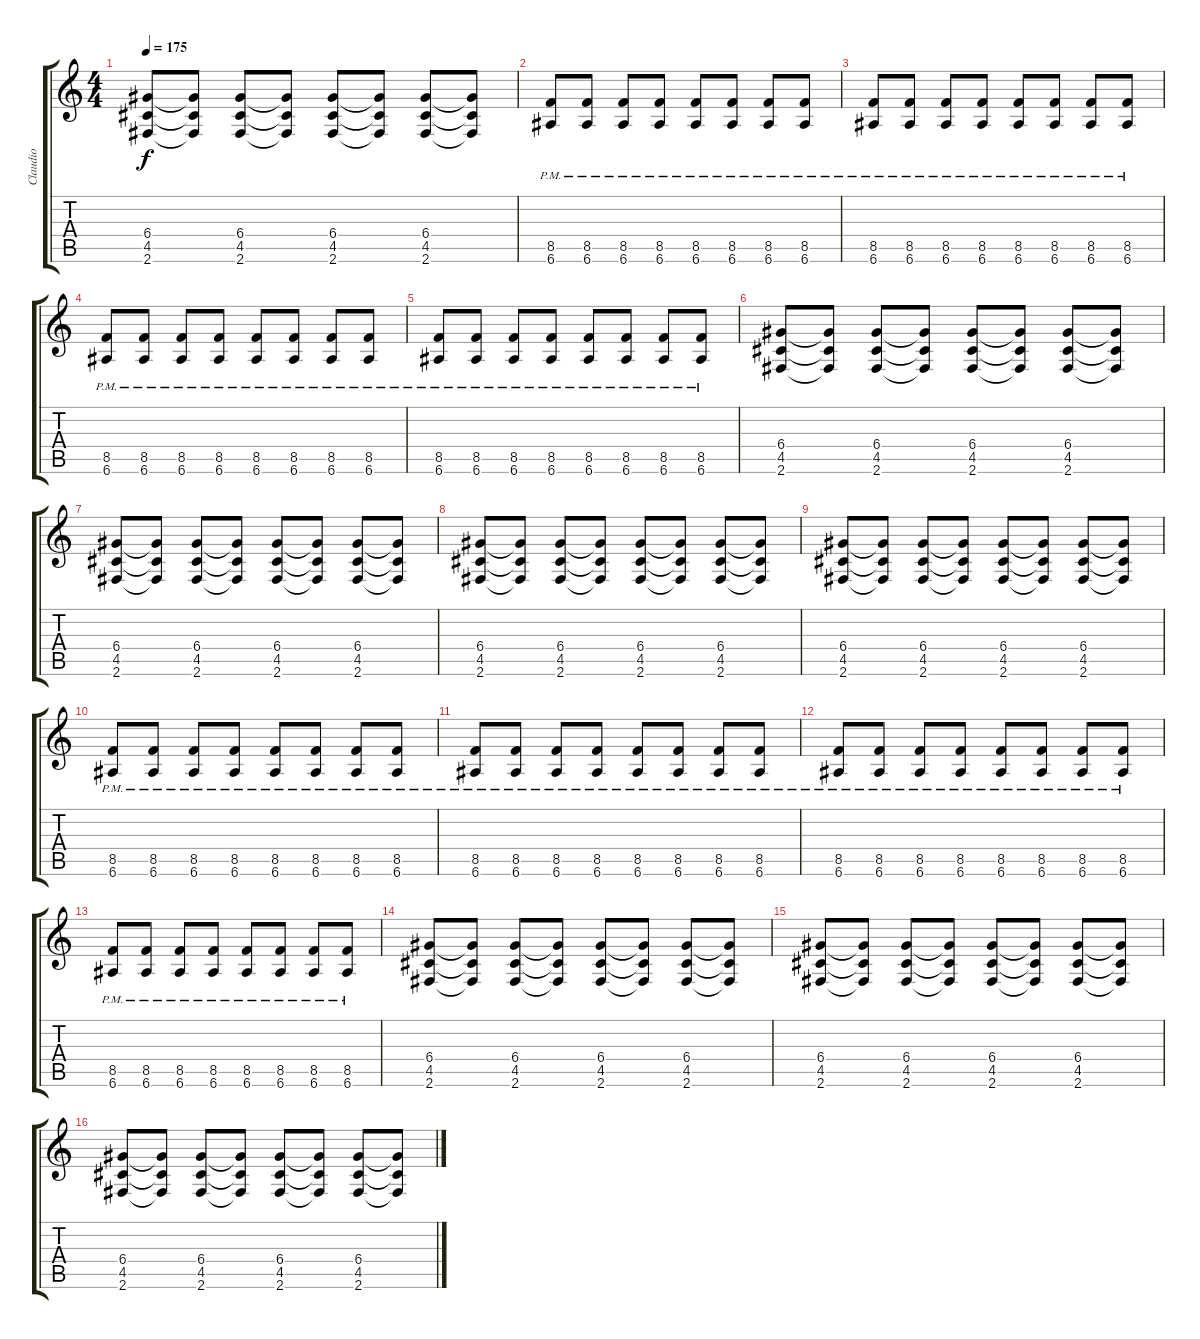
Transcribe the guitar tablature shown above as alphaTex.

\track ("Claudio" "Claudio") {instrument distortionguitar}
\staff {score tabs}
\tuning (E4 B3 G3 D3 A2 E2) {hide}
\ts (4 4)
\tempo 175
\clef g2
\ks c
(6.4 4.5 2.6).8{dy f} (6.4{t} 4.5{t} 2.6{t}).8 (6.4 4.5 2.6).8 (6.4{t} 4.5{t} 2.6{t}).8 (6.4 4.5 2.6).8 (6.4{t} 4.5{t} 2.6{t}).8 (6.4 4.5 2.6).8 (6.4{t} 4.5{t} 2.6{t}).8 |
(8.5{pm} 6.6{pm}).8 (8.5{pm} 6.6{pm}).8 (8.5{pm} 6.6{pm}).8 (8.5{pm} 6.6{pm}).8 (8.5{pm} 6.6{pm}).8 (8.5{pm} 6.6{pm}).8 (8.5{pm} 6.6{pm}).8 (8.5{pm} 6.6{pm}).8 |
(8.5{pm} 6.6{pm}).8 (8.5{pm} 6.6{pm}).8 (8.5{pm} 6.6{pm}).8 (8.5{pm} 6.6{pm}).8 (8.5{pm} 6.6{pm}).8 (8.5{pm} 6.6{pm}).8 (8.5{pm} 6.6{pm}).8 (8.5{pm} 6.6{pm}).8 |
(8.5{pm} 6.6{pm}).8 (8.5{pm} 6.6{pm}).8 (8.5{pm} 6.6{pm}).8 (8.5{pm} 6.6{pm}).8 (8.5{pm} 6.6{pm}).8 (8.5{pm} 6.6{pm}).8 (8.5{pm} 6.6{pm}).8 (8.5{pm} 6.6{pm}).8 |
(8.5{pm} 6.6{pm}).8 (8.5{pm} 6.6{pm}).8 (8.5{pm} 6.6{pm}).8 (8.5{pm} 6.6{pm}).8 (8.5{pm} 6.6{pm}).8 (8.5{pm} 6.6{pm}).8 (8.5{pm} 6.6{pm}).8 (8.5{pm} 6.6{pm}).8 |
(6.4 4.5 2.6).8 (6.4{t} 4.5{t} 2.6{t}).8 (6.4 4.5 2.6).8 (6.4{t} 4.5{t} 2.6{t}).8 (6.4 4.5 2.6).8 (6.4{t} 4.5{t} 2.6{t}).8 (6.4 4.5 2.6).8 (6.4{t} 4.5{t} 2.6{t}).8 |
(6.4 4.5 2.6).8 (6.4{t} 4.5{t} 2.6{t}).8 (6.4 4.5 2.6).8 (6.4{t} 4.5{t} 2.6{t}).8 (6.4 4.5 2.6).8 (6.4{t} 4.5{t} 2.6{t}).8 (6.4 4.5 2.6).8 (6.4{t} 4.5{t} 2.6{t}).8 |
(6.4 4.5 2.6).8 (6.4{t} 4.5{t} 2.6{t}).8 (6.4 4.5 2.6).8 (6.4{t} 4.5{t} 2.6{t}).8 (6.4 4.5 2.6).8 (6.4{t} 4.5{t} 2.6{t}).8 (6.4 4.5 2.6).8 (6.4{t} 4.5{t} 2.6{t}).8 |
(6.4 4.5 2.6).8 (6.4{t} 4.5{t} 2.6{t}).8 (6.4 4.5 2.6).8 (6.4{t} 4.5{t} 2.6{t}).8 (6.4 4.5 2.6).8 (6.4{t} 4.5{t} 2.6{t}).8 (6.4 4.5 2.6).8 (6.4{t} 4.5{t} 2.6{t}).8 |
(8.5{pm} 6.6{pm}).8 (8.5{pm} 6.6{pm}).8 (8.5{pm} 6.6{pm}).8 (8.5{pm} 6.6{pm}).8 (8.5{pm} 6.6{pm}).8 (8.5{pm} 6.6{pm}).8 (8.5{pm} 6.6{pm}).8 (8.5{pm} 6.6{pm}).8 |
(8.5{pm} 6.6{pm}).8 (8.5{pm} 6.6{pm}).8 (8.5{pm} 6.6{pm}).8 (8.5{pm} 6.6{pm}).8 (8.5{pm} 6.6{pm}).8 (8.5{pm} 6.6{pm}).8 (8.5{pm} 6.6{pm}).8 (8.5{pm} 6.6{pm}).8 |
(8.5{pm} 6.6{pm}).8 (8.5{pm} 6.6{pm}).8 (8.5{pm} 6.6{pm}).8 (8.5{pm} 6.6{pm}).8 (8.5{pm} 6.6{pm}).8 (8.5{pm} 6.6{pm}).8 (8.5{pm} 6.6{pm}).8 (8.5{pm} 6.6{pm}).8 |
(8.5{pm} 6.6{pm}).8 (8.5{pm} 6.6{pm}).8 (8.5{pm} 6.6{pm}).8 (8.5{pm} 6.6{pm}).8 (8.5{pm} 6.6{pm}).8 (8.5{pm} 6.6{pm}).8 (8.5{pm} 6.6{pm}).8 (8.5{pm} 6.6{pm}).8 |
(6.4 4.5 2.6).8 (6.4{t} 4.5{t} 2.6{t}).8 (6.4 4.5 2.6).8 (6.4{t} 4.5{t} 2.6{t}).8 (6.4 4.5 2.6).8 (6.4{t} 4.5{t} 2.6{t}).8 (6.4 4.5 2.6).8 (6.4{t} 4.5{t} 2.6{t}).8 |
(6.4 4.5 2.6).8 (6.4{t} 4.5{t} 2.6{t}).8 (6.4 4.5 2.6).8 (6.4{t} 4.5{t} 2.6{t}).8 (6.4 4.5 2.6).8 (6.4{t} 4.5{t} 2.6{t}).8 (6.4 4.5 2.6).8 (6.4{t} 4.5{t} 2.6{t}).8 |
(6.4 4.5 2.6).8 (6.4{t} 4.5{t} 2.6{t}).8 (6.4 4.5 2.6).8 (6.4{t} 4.5{t} 2.6{t}).8 (6.4 4.5 2.6).8 (6.4{t} 4.5{t} 2.6{t}).8 (6.4 4.5 2.6).8 (6.4{t} 4.5{t} 2.6{t}).8
